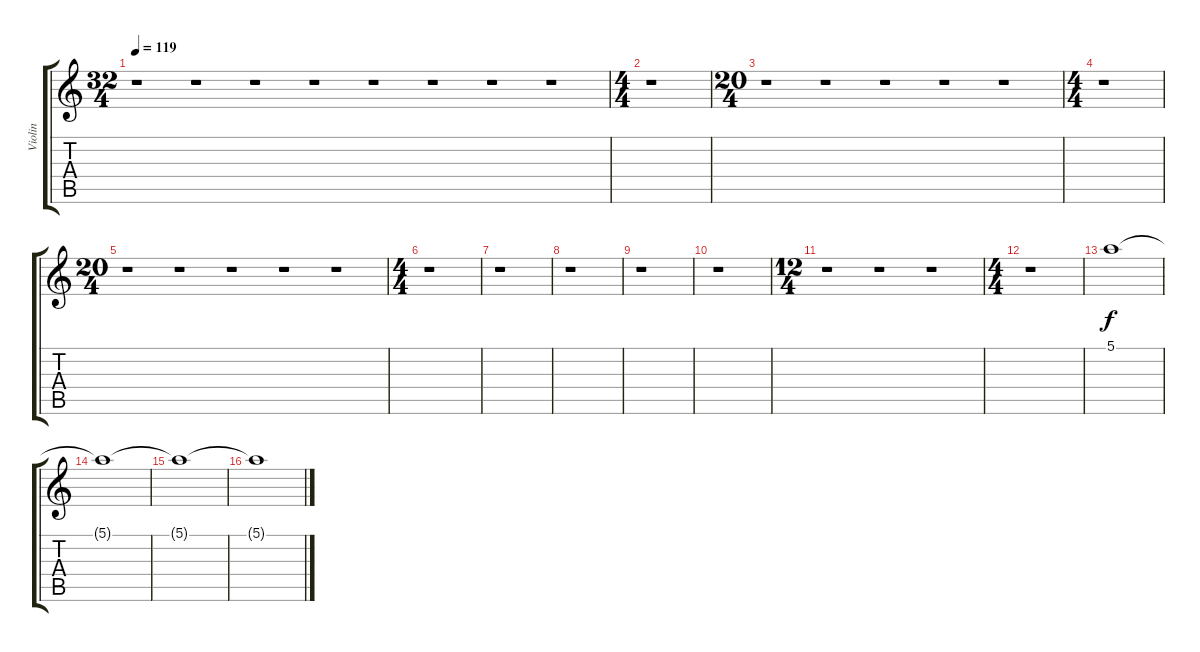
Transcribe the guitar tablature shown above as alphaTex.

\track ("Violin" "Violin") {instrument violin}
\staff {score tabs}
\tuning (E5 B4 G4 D4 A3 E3) {hide}
\ts (32 4)
\tempo 119
\clef g2
\ks c
r.1{dy f instrument violin} r.1 r.1 r.1 r.1 r.1 r.1 r.1 |
\ts (4 4)
r.1 |
\ts (20 4)
r.1 r.1 r.1 r.1 r.1 |
\ts (4 4)
r.1 |
\ts (20 4)
r.1 r.1 r.1 r.1 r.1 |
\ts (4 4)
r.1 |
r.1 |
r.1 |
r.1 |
r.1 |
\ts (12 4)
r.1 r.1 r.1 |
\ts (4 4)
r.1 |
5.1.1 |
5.1{t}.1 |
5.1{t}.1 |
5.1{t}.1
